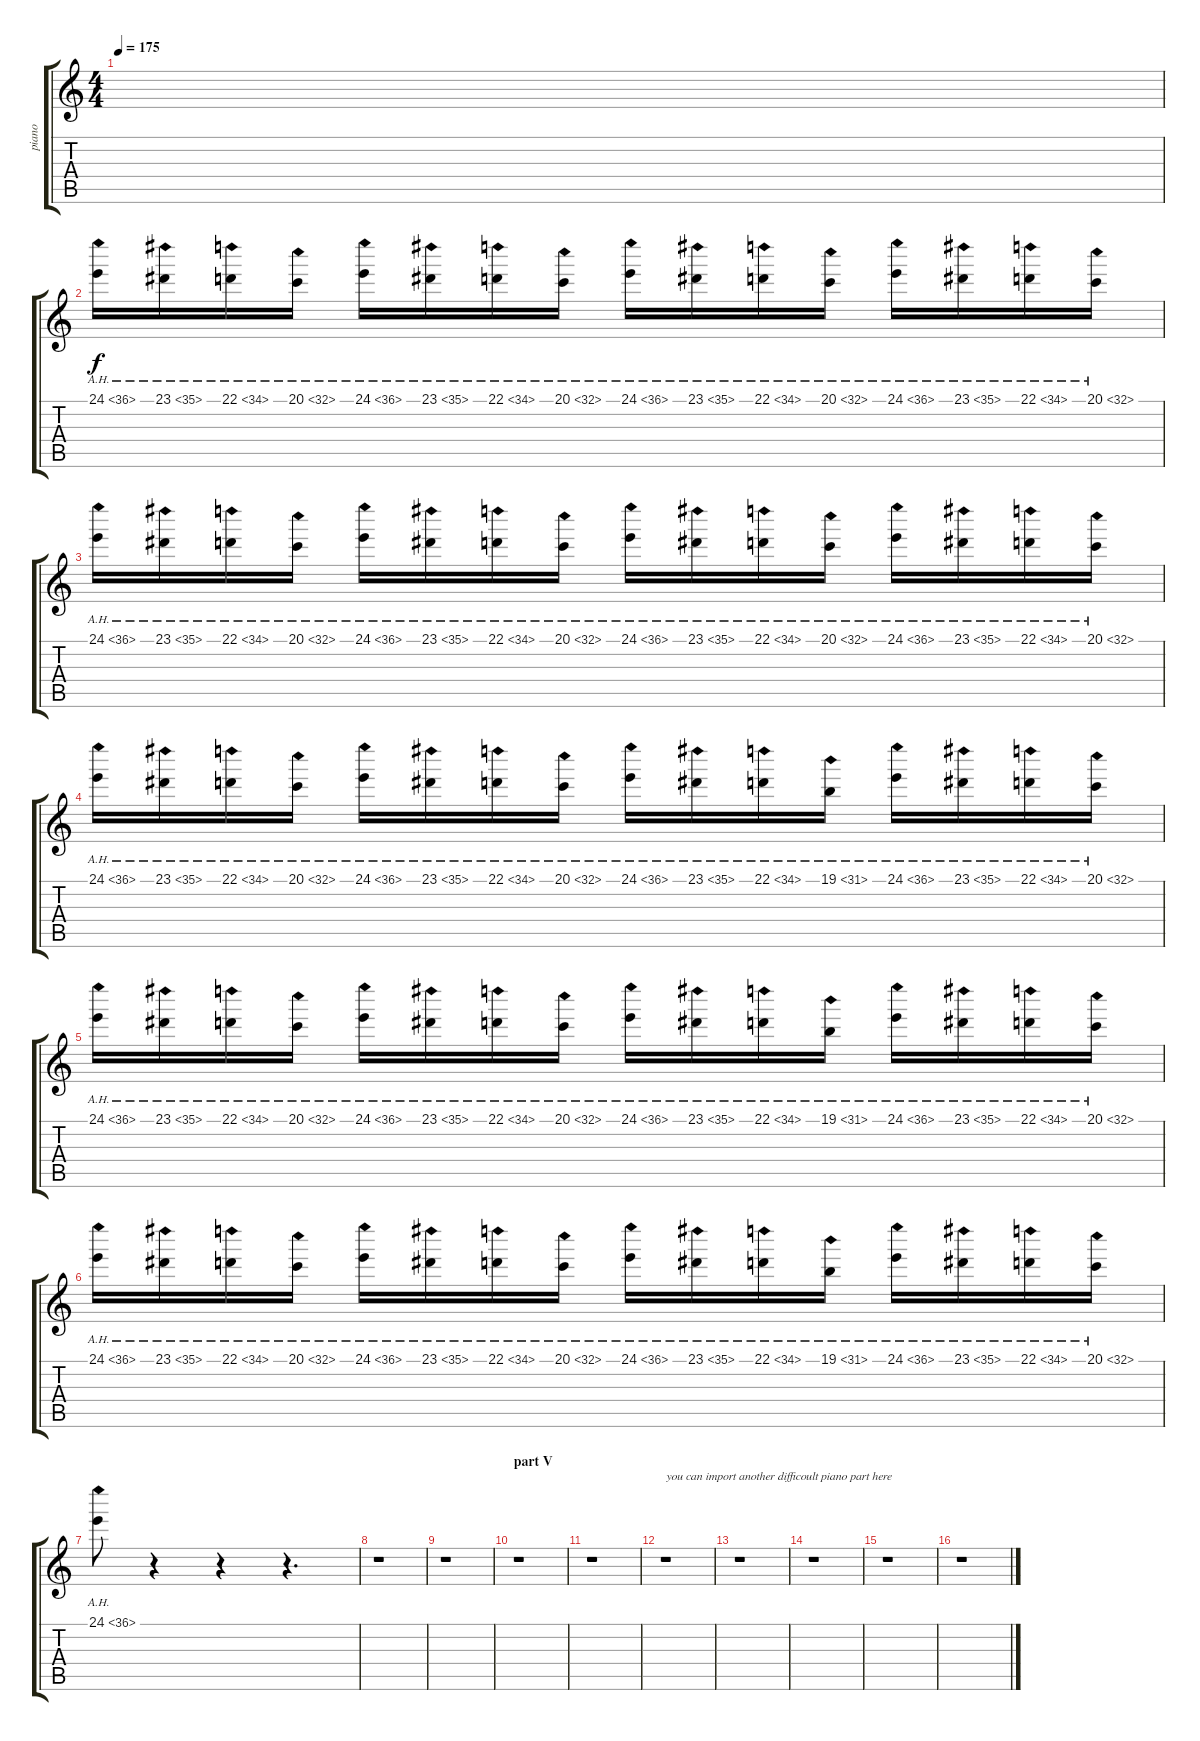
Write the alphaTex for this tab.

\track ("piano" "piano") {instrument acousticgrandpiano}
\staff {score tabs}
\tuning (E4 B3 G3 D3 A2 E2) {hide}
\ts (4 4)
\tempo 175
\clef g2
\ks c
|
24.1{ah 12}.16 23.1{ah 12}.16 22.1{ah 12}.16 20.1{ah 12}.16 24.1{ah 12}.16 23.1{ah 12}.16 22.1{ah 12}.16 20.1{ah 12}.16 24.1{ah 12}.16 23.1{ah 12}.16 22.1{ah 12}.16 20.1{ah 12}.16 24.1{ah 12}.16 23.1{ah 12}.16 22.1{ah 12}.16 20.1{ah 12}.16 |
24.1{ah 12}.16 23.1{ah 12}.16 22.1{ah 12}.16 20.1{ah 12}.16 24.1{ah 12}.16 23.1{ah 12}.16 22.1{ah 12}.16 20.1{ah 12}.16 24.1{ah 12}.16 23.1{ah 12}.16 22.1{ah 12}.16 20.1{ah 12}.16 24.1{ah 12}.16 23.1{ah 12}.16 22.1{ah 12}.16 20.1{ah 12}.16 |
24.1{ah 12}.16 23.1{ah 12}.16 22.1{ah 12}.16 20.1{ah 12}.16 24.1{ah 12}.16 23.1{ah 12}.16 22.1{ah 12}.16 20.1{ah 12}.16 24.1{ah 12}.16 23.1{ah 12}.16 22.1{ah 12}.16 19.1{ah 12}.16 24.1{ah 12}.16 23.1{ah 12}.16 22.1{ah 12}.16 20.1{ah 12}.16 |
24.1{ah 12}.16 23.1{ah 12}.16 22.1{ah 12}.16 20.1{ah 12}.16 24.1{ah 12}.16 23.1{ah 12}.16 22.1{ah 12}.16 20.1{ah 12}.16 24.1{ah 12}.16 23.1{ah 12}.16 22.1{ah 12}.16 19.1{ah 12}.16 24.1{ah 12}.16 23.1{ah 12}.16 22.1{ah 12}.16 20.1{ah 12}.16 |
24.1{ah 12}.16 23.1{ah 12}.16 22.1{ah 12}.16 20.1{ah 12}.16 24.1{ah 12}.16 23.1{ah 12}.16 22.1{ah 12}.16 20.1{ah 12}.16 24.1{ah 12}.16 23.1{ah 12}.16 22.1{ah 12}.16 19.1{ah 12}.16 24.1{ah 12}.16 23.1{ah 12}.16 22.1{ah 12}.16 20.1{ah 12}.16 |
24.1{ah 12}.8 r.4 r.4 r.4{d} |
r.1 |
r.1 |
\section ("" "part V")
r.1 |
r.1 |
r.1{txt "you can import another difficoult piano part here"} |
r.1 |
r.1 |
r.1 |
r.1
